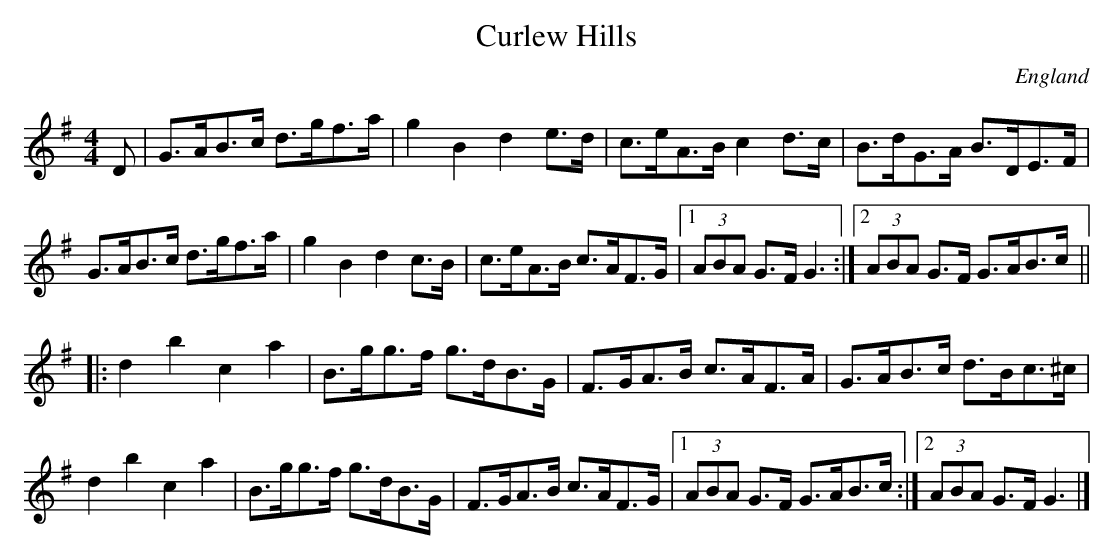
X:1
T:Curlew Hills
M:4/4
O:England
K:G major
D| G>AB>c d>gf>a | g2B2 d2e>d | c>eA>B c2d>c | B>dG>A B>DE>F |
G>AB>c d>gf>a | g2B2 d2c>B | c>eA>B c>AF>G |1 (3ABA G>F G3 :|2 (3ABA G>F G>AB>c||
|:d2b2c2a2 | B>gg>f g>dB>G |F>GA>B c>AF>A | G>AB>c d>Bc>^c |
d2b2c2a2 | B>gg>f g>dB>G | F>GA>B c>AF>G |1 (3ABA G>F G>AB>c :|2 (3ABA G>F G3|]
